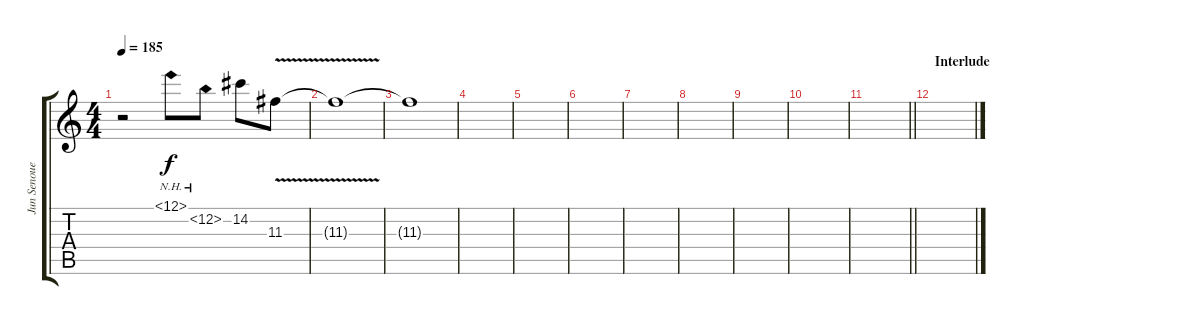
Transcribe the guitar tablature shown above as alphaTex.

\track ("Jun Senoue (Lead)" "Jun Senoue") {instrument distortionguitar}
\staff {score tabs}
\tuning (E4 B3 G3 D3 A2 E2) {hide}
\ts (4 4)
\tempo 185
\clef g2
\ks c
r.2{dy f} 12.1{nh}.8 12.2{nh}.8 14.2.8 11.3{v}.8 |
11.3{t}.1 |
11.3{t}.1 |
|
|
|
|
|
|
|
\barLineRight lightlight
|
\section ("" "Interlude")
